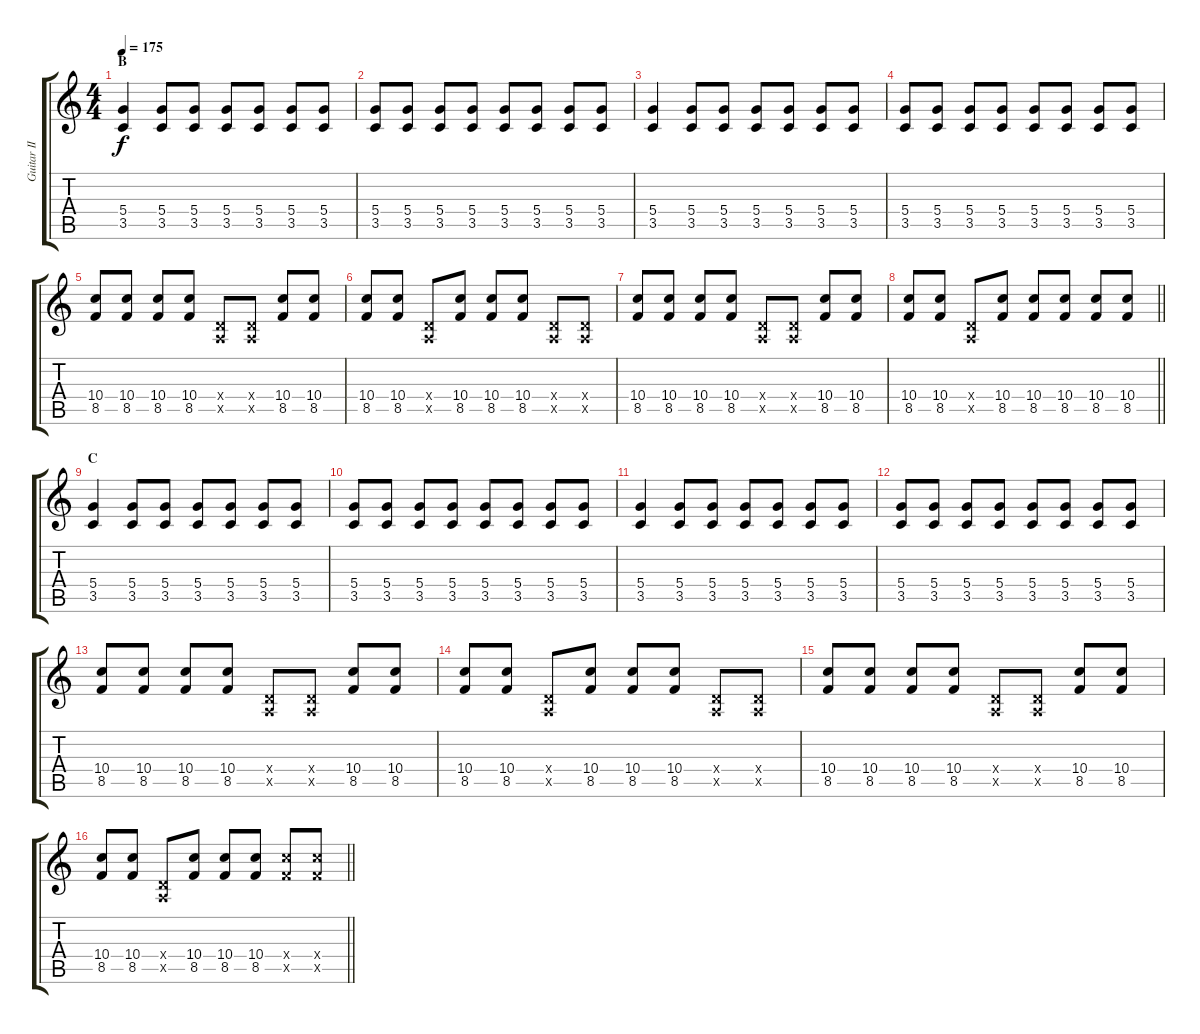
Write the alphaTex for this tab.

\track ("Guitar II - Gotoh" "Guitar II ") {instrument distortionguitar}
\staff {score tabs}
\tuning (E4 B3 G3 D3 A2 E2) {hide}
\ts (4 4)
\section ("" "B")
\tempo 175
\clef g2
\ks c
(5.4 3.5).4{dy f} (5.4 3.5).8 (5.4 3.5).8 (5.4 3.5).8 (5.4 3.5).8 (5.4 3.5).8 (5.4 3.5).8 |
(5.4 3.5).8 (5.4 3.5).8 (5.4 3.5).8 (5.4 3.5).8 (5.4 3.5).8 (5.4 3.5).8 (5.4 3.5).8 (5.4 3.5).8 |
(5.4 3.5).4 (5.4 3.5).8 (5.4 3.5).8 (5.4 3.5).8 (5.4 3.5).8 (5.4 3.5).8 (5.4 3.5).8 |
(5.4 3.5).8 (5.4 3.5).8 (5.4 3.5).8 (5.4 3.5).8 (5.4 3.5).8 (5.4 3.5).8 (5.4 3.5).8 (5.4 3.5).8 |
(10.4 8.5).8 (10.4 8.5).8 (10.4 8.5).8 (10.4 8.5).8 (0.4{x} 0.5{x}).8 (0.4{x} 0.5{x}).8 (10.4 8.5).8 (10.4 8.5).8 |
(10.4 8.5).8 (10.4 8.5).8 (0.4{x} 0.5{x}).8 (10.4 8.5).8 (10.4 8.5).8 (10.4 8.5).8 (0.4{x} 0.5{x}).8 (0.4{x} 0.5{x}).8 |
(10.4 8.5).8 (10.4 8.5).8 (10.4 8.5).8 (10.4 8.5).8 (0.4{x} 0.5{x}).8 (0.4{x} 0.5{x}).8 (10.4 8.5).8 (10.4 8.5).8 |
\barLineRight lightlight
(10.4 8.5).8 (10.4 8.5).8 (0.4{x} 0.5{x}).8 (10.4 8.5).8 (10.4 8.5).8 (10.4 8.5).8 (10.4 8.5).8 (10.4 8.5).8 |
\section ("" "C")
(5.4 3.5).4 (5.4 3.5).8 (5.4 3.5).8 (5.4 3.5).8 (5.4 3.5).8 (5.4 3.5).8 (5.4 3.5).8 |
(5.4 3.5).8 (5.4 3.5).8 (5.4 3.5).8 (5.4 3.5).8 (5.4 3.5).8 (5.4 3.5).8 (5.4 3.5).8 (5.4 3.5).8 |
(5.4 3.5).4 (5.4 3.5).8 (5.4 3.5).8 (5.4 3.5).8 (5.4 3.5).8 (5.4 3.5).8 (5.4 3.5).8 |
(5.4 3.5).8 (5.4 3.5).8 (5.4 3.5).8 (5.4 3.5).8 (5.4 3.5).8 (5.4 3.5).8 (5.4 3.5).8 (5.4 3.5).8 |
(10.4 8.5).8 (10.4 8.5).8 (10.4 8.5).8 (10.4 8.5).8 (0.4{x} 0.5{x}).8 (0.4{x} 0.5{x}).8 (10.4 8.5).8 (10.4 8.5).8 |
(10.4 8.5).8 (10.4 8.5).8 (0.4{x} 0.5{x}).8 (10.4 8.5).8 (10.4 8.5).8 (10.4 8.5).8 (0.4{x} 0.5{x}).8 (0.4{x} 0.5{x}).8 |
(10.4 8.5).8 (10.4 8.5).8 (10.4 8.5).8 (10.4 8.5).8 (0.4{x} 0.5{x}).8 (0.4{x} 0.5{x}).8 (10.4 8.5).8 (10.4 8.5).8 |
\barLineRight lightlight
(10.4 8.5).8 (10.4 8.5).8 (0.4{x} 0.5{x}).8 (10.4 8.5).8 (10.4 8.5).8 (10.4 8.5).8 (10.4{x} 8.5{x}).8 (10.4{x} 8.5{x}).8
